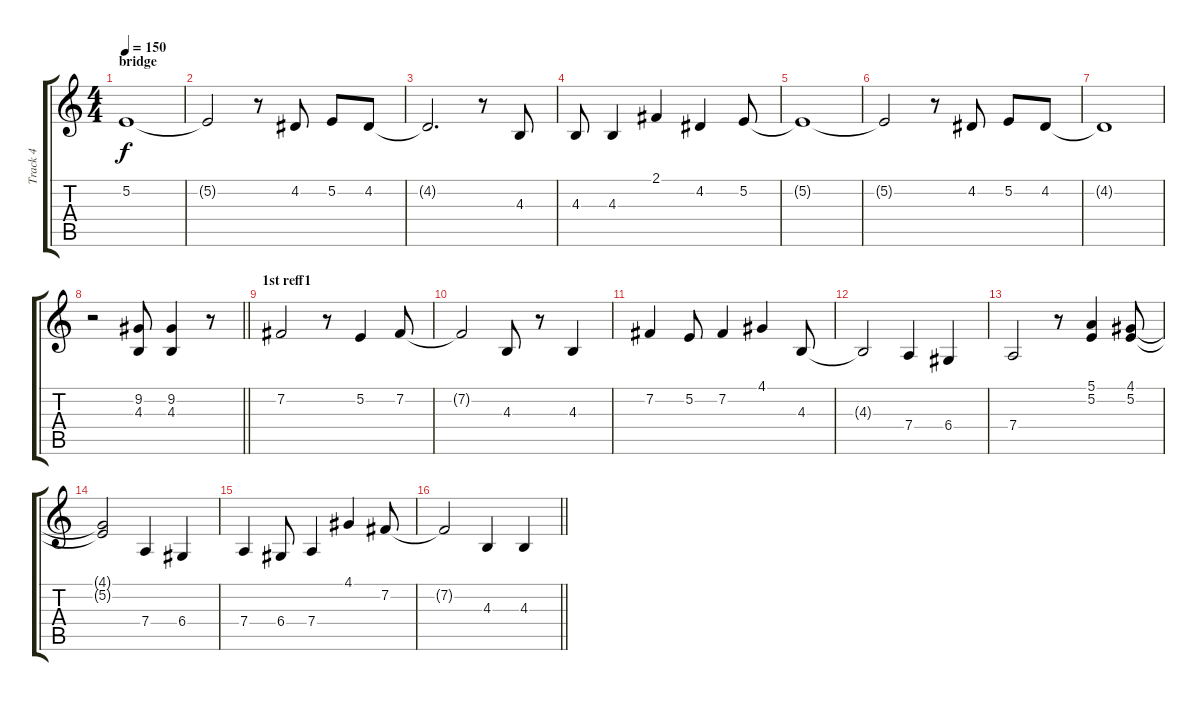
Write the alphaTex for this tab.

\track ("Track 4" "Track 4") {instrument lead2sawtooth}
\staff {score tabs}
\tuning (E4 B3 G3 D3 A2 E2) {hide}
\ts (4 4)
\section ("" "bridge")
\tempo 150
\clef g2
\ks c
5.2{t}.1{dy f} |
5.2{t}.2 r.8 4.2.8 5.2.8 4.2.8 |
4.2{t}.2{d} r.8 4.3.8 |
4.3.8 4.3.4 2.1.4 4.2.4 5.2.8 |
5.2{t}.1 |
5.2{t}.2 r.8 4.2.8 5.2.8 4.2.8 |
4.2{t}.1 |
\barLineRight lightlight
r.2 (9.2 4.3).8 (9.2 4.3).4 r.8 |
\section ("" "1st reff1")
7.2.2 r.8 5.2.4 7.2.8 |
7.2{t}.2 4.3.8 r.8 4.3.4 |
7.2.4 5.2.8 7.2.4 4.1.4 4.3.8 |
4.3{t}.2 7.4.4 6.4.4 |
7.4.2 r.8 (5.1 5.2).4 (4.1 5.2).8 |
(4.1{t} 5.2{t}).2 7.4.4 6.4.4 |
7.4.4 6.4.8 7.4.4 4.1.4 7.2.8 |
\barLineRight lightlight
7.2{t}.2 4.3.4 4.3.4
